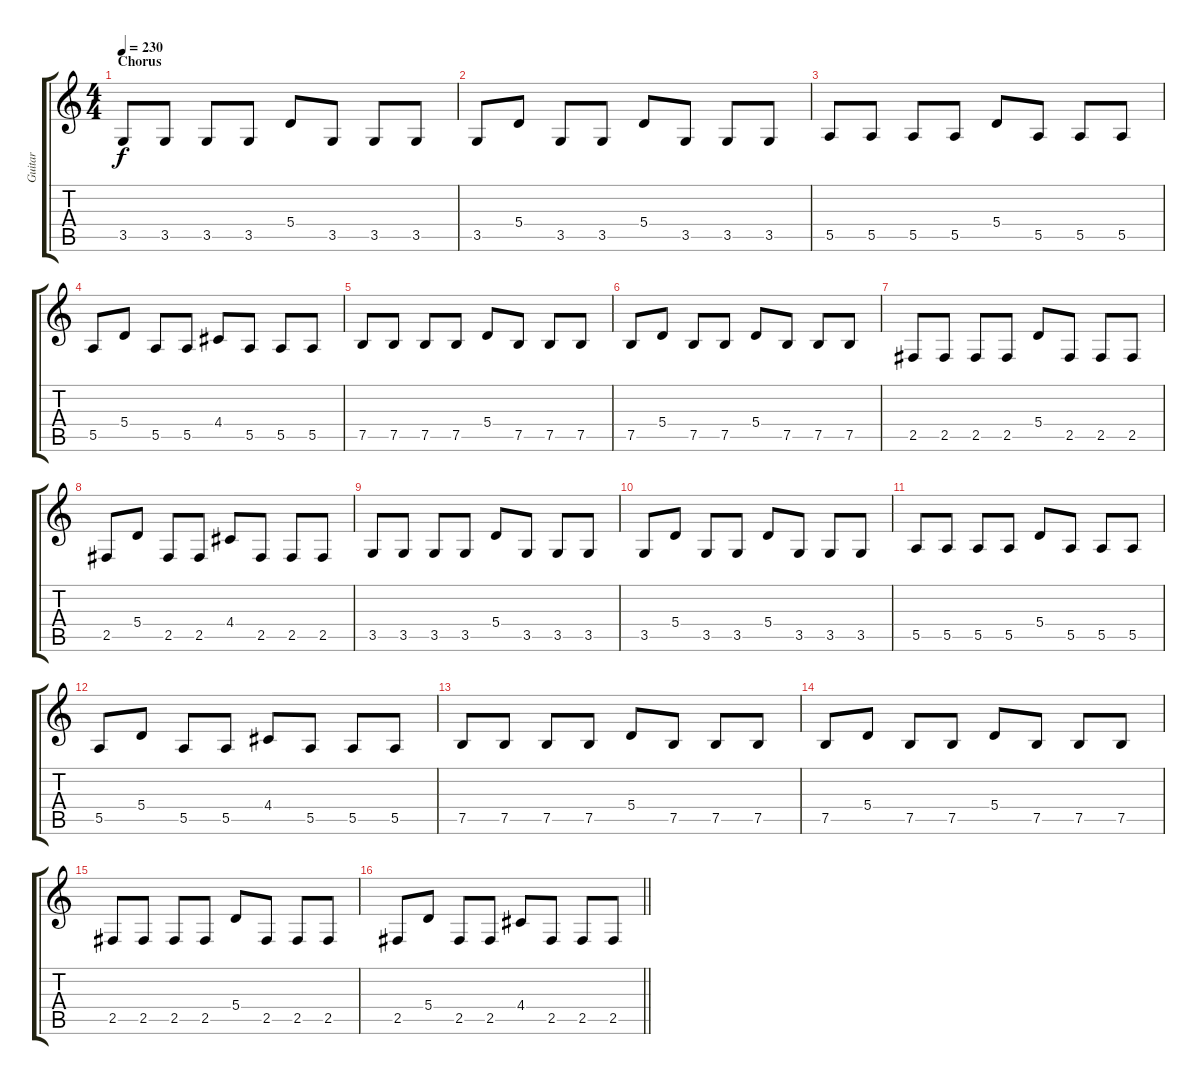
\track ("Guitar" "Guitar") {instrument overdrivenguitar}
\staff {score tabs}
\tuning (B3 Gb3 D3 A2 E2 B1) {hide}
\ts (4 4)
\section ("" "Chorus")
\tempo 230
\clef g2
\ks c
3.5.8{dy f} 3.5.8 3.5.8 3.5.8 5.4.8 3.5.8 3.5.8 3.5.8 |
3.5.8 5.4.8 3.5.8 3.5.8 5.4.8 3.5.8 3.5.8 3.5.8 |
5.5.8 5.5.8 5.5.8 5.5.8 5.4.8 5.5.8 5.5.8 5.5.8 |
5.5.8 5.4.8 5.5.8 5.5.8 4.4.8 5.5.8 5.5.8 5.5.8 |
7.5.8 7.5.8 7.5.8 7.5.8 5.4.8 7.5.8 7.5.8 7.5.8 |
7.5.8 5.4.8 7.5.8 7.5.8 5.4.8 7.5.8 7.5.8 7.5.8 |
2.5.8 2.5.8 2.5.8 2.5.8 5.4.8 2.5.8 2.5.8 2.5.8 |
2.5.8 5.4.8 2.5.8 2.5.8 4.4.8 2.5.8 2.5.8 2.5.8 |
3.5.8 3.5.8 3.5.8 3.5.8 5.4.8 3.5.8 3.5.8 3.5.8 |
3.5.8 5.4.8 3.5.8 3.5.8 5.4.8 3.5.8 3.5.8 3.5.8 |
5.5.8 5.5.8 5.5.8 5.5.8 5.4.8 5.5.8 5.5.8 5.5.8 |
5.5.8 5.4.8 5.5.8 5.5.8 4.4.8 5.5.8 5.5.8 5.5.8 |
7.5.8 7.5.8 7.5.8 7.5.8 5.4.8 7.5.8 7.5.8 7.5.8 |
7.5.8 5.4.8 7.5.8 7.5.8 5.4.8 7.5.8 7.5.8 7.5.8 |
2.5.8 2.5.8 2.5.8 2.5.8 5.4.8 2.5.8 2.5.8 2.5.8 |
\barLineRight lightlight
2.5.8 5.4.8 2.5.8 2.5.8 4.4.8 2.5.8 2.5.8 2.5.8
